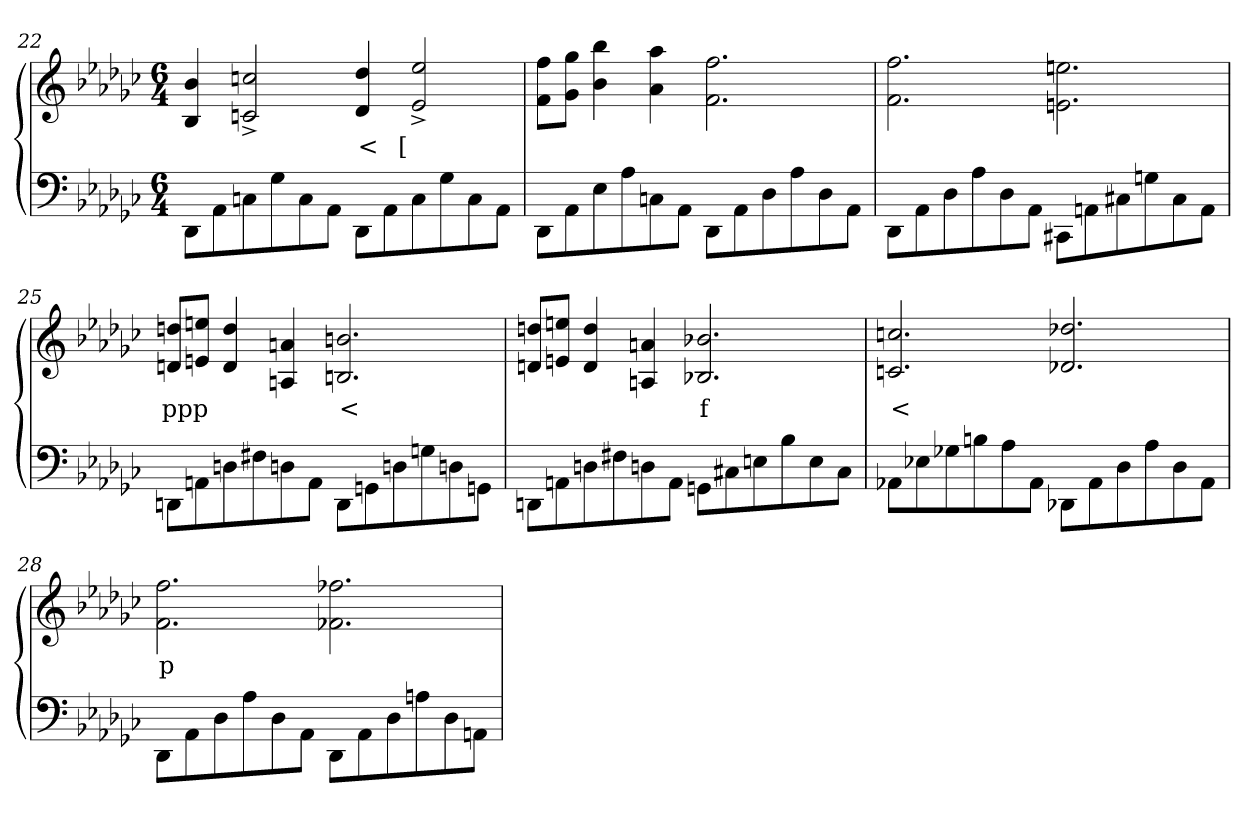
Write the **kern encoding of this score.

**kern	**kern	**text
*part2	*part1	*part1
*staff2	*staff1	*staff1
*clefF4	*clefG2	*
*k[b-e-a-d-g-c-]	*k[b-e-a-d-g-c-]	*
*M6/4	*M6/4	*
=22	=22	=22
8DD-\L	4b- 4B-	.
8AA-	.	.
8Cn	2ccn^> 2cn^>	.
8G-	.	.
8C	.	.
8AA-J	.	.
8DD-\L	4dd- 4d-	<
8AA-	.	.
8C	2ee-^> 2e-^>	[
8G-	.	.
8C	.	.
8AA-J	.	.
=23	=23	=23
8DD-\L	8ff 8fL	.
8AA-	8gg- 8g-J	.
8E-	4bb- 4b-	.
8A-	.	.
8Cn	4aa- 4a-	.
8AA-J	.	.
8DD-\L	2.ff 2.f	.
8AA-	.	.
8D-	.	.
8A-	.	.
8D-	.	.
8AA-J	.	.
=24	=24	=24
8DD-\L	2.ff 2.f	.
8AA-	.	.
8D-	.	.
8A-	.	.
8D-	.	.
8AA-J	.	.
8CC#X\L	2.een\ 2.en\	.
8AAn	.	.
8C#	.	.
8Gn	.	.
8C#	.	.
8AAJ	.	.
=25	=25	=25
8DDn\L	8ddn 8dnL	ppp
8AAn	8een 8enJ	.
8Dn	4dd 4d	.
8F#X	.	.
8Dn	4an 4An	.
8AAJ	.	.
8DD\L	2.bn 2.Bn	<
8GGn	.	.
8Dn	.	.
8Gn	.	.
8Dn	.	.
8GGnJ	.	.
=26	=26	=26
8DDn\L	8ddn 8dnL	.
8AAn	8een 8enJ	.
8Dn	4dd 4d	.
8F#X	.	.
8Dn	4an 4An	.
8AAJ	.	.
8GGnL	2.b-X 2.B-X	f
8C#X	.	.
8En	.	.
8B-	.	.
8E	.	.
8C#J	.	.
=27	=27	=27
8AA-XL	2.ccn 2.cn	<
8E-X	.	.
8G-X	.	.
8Bn	.	.
8A-	.	.
8AA-J	.	.
8DD-X\L	2.dd-X 2.d-X	.
8AA-	.	.
8D-	.	.
8A-	.	.
8D-	.	.
8AA-J	.	.
=28	=28	=28
8DD-\L	2.ff 2.f	p
8AA-	.	.
8D-	.	.
8A-	.	.
8D-	.	.
8AA-J	.	.
8DD-\L	2.ff-X 2.f-X	.
8AA-	.	.
8D-	.	.
8An	.	.
8D-	.	.
8AAJ	.	.
=	=	=
*-	*-	*-
